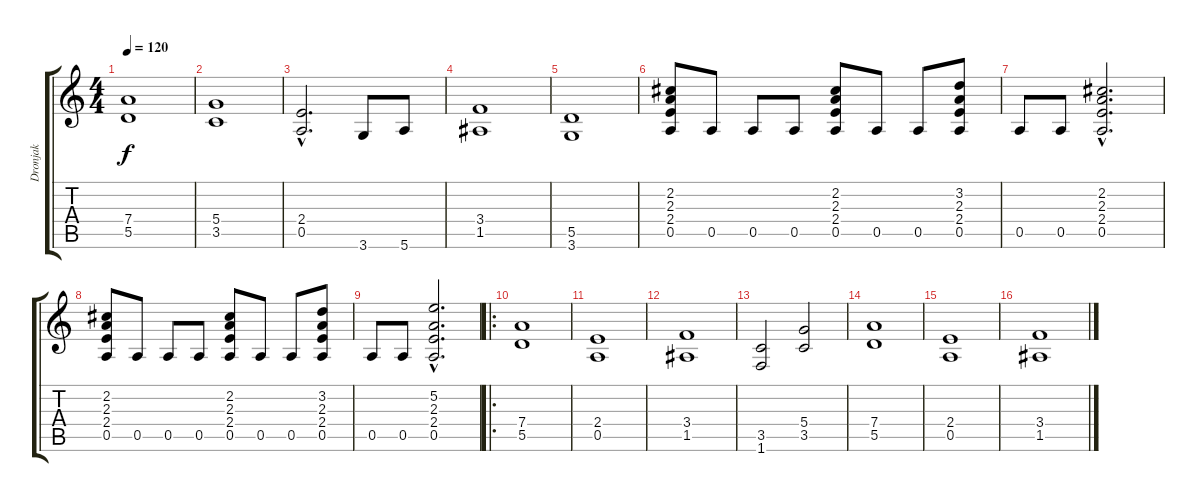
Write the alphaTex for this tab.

\track ("Dronjak" "Dronjak") {instrument distortionguitar}
\staff {score tabs}
\tuning (E4 B3 G3 D3 A2 E2) {hide}
\ts (4 4)
\tempo 120
\clef g2
\ks c
(7.4 5.5).1{dy f} |
(5.4 3.5).1 |
(2.4{hac} 0.5{hac}).2{d} 3.6.8 5.6.8 |
(3.4 1.5).1 |
(5.5 3.6).1 |
(2.2 2.3 2.4 0.5).8 0.5.8 0.5.8 0.5.8 (2.2 2.3 2.4 0.5).8 0.5.8 0.5.8 (3.2 2.3 2.4 0.5).8 |
0.5.8 0.5.8 (2.2{hac} 2.3{hac} 2.4{hac} 0.5{hac}).2{d} |
(2.2 2.3 2.4 0.5).8 0.5.8 0.5.8 0.5.8 (2.2 2.3 2.4 0.5).8 0.5.8 0.5.8 (3.2 2.3 2.4 0.5).8 |
0.5.8 0.5.8 (5.2{hac} 2.3{hac} 2.4{hac} 0.5{hac}).2{d} |
\ro
(7.4 5.5).1 |
(2.4 0.5).1 |
(3.4 1.5).1 |
(3.5 1.6).2 (5.4 3.5).2 |
(7.4 5.5).1 |
(2.4 0.5).1 |
(3.4 1.5).1
